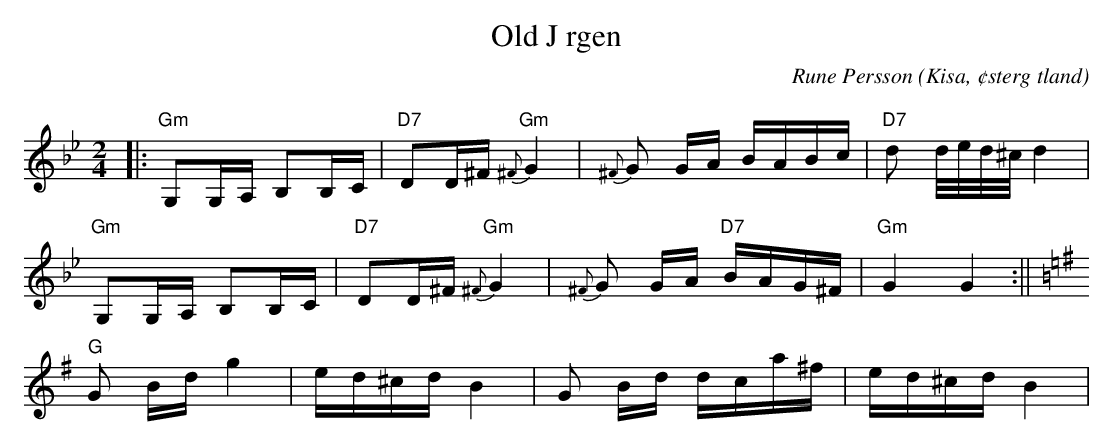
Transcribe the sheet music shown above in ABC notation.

X:1
T:Old J rgen
C:Rune Persson
O:Kisa, ¢sterg tland
Q:60
M:2/4
L:1/8
K:Gm
|:"Gm"G,G,/A,/ B,B,/C/|"D7"DD/^F/"Gm" {^F}G2|{^F}G G/A/ B/A/B/c/|"D7"d d/4e/4d/4^c/4 d2|
"Gm"G,G,/A,/ B,B,/C/|"D7"DD/^F/"Gm" {^F}G2|{^F}G G/A/ "D7"B/A/G/^F/|"Gm"G2 G2:||
[K:G]"G" G B/d/ g2|e/d/^c/d/ B2 | G B/d/ d/c/a/^f/|e/d/^c/d/ B2 |
